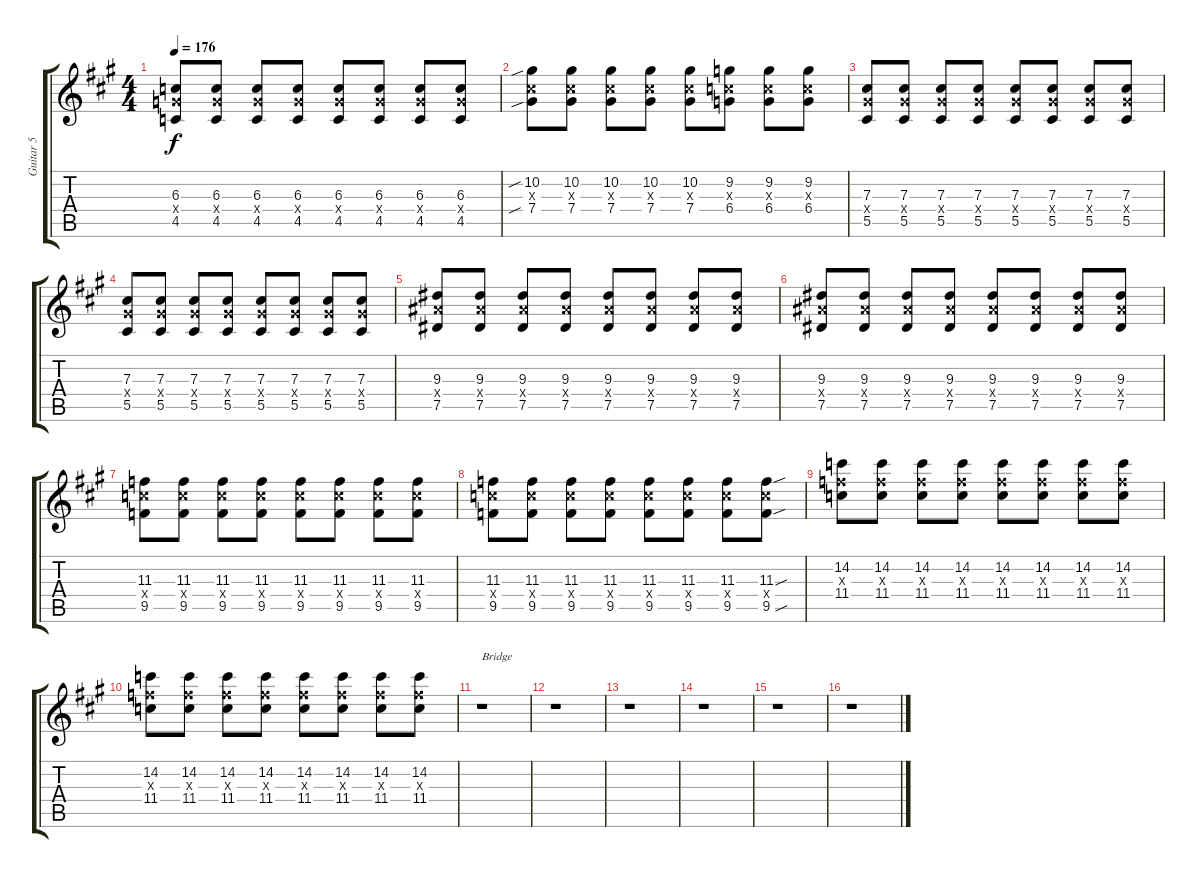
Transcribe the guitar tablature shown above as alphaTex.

\track ("Guitar 5" "Guitar 5") {instrument distortionguitar}
\staff {score tabs}
\tuning (Eb4 Bb3 Gb3 Db3 Ab2 Db2) {hide}
\ts (4 4)
\tempo 176
\clef g2
\ks a
(6.3 6.4{x} 4.5).8{dy f} (6.3 6.4{x} 4.5).8 (6.3 6.4{x} 4.5).8 (6.3 6.4{x} 4.5).8 (6.3 6.4{x} 4.5).8 (6.3 6.4{x} 4.5).8 (6.3 6.4{x} 4.5).8 (6.3 6.4{x} 4.5).8 |
(10.2{sib} 7.3{x} 7.4{sib}).8 (10.2 7.3{x} 7.4).8 (10.2 7.3{x} 7.4).8 (10.2 7.3{x} 7.4).8 (10.2 7.3{x} 7.4).8 (9.2 6.3{x} 6.4).8 (9.2 6.3{x} 6.4).8 (9.2 6.3{x} 6.4).8 |
(7.3 7.4{x} 5.5).8 (7.3 7.4{x} 5.5).8 (7.3 7.4{x} 5.5).8 (7.3 7.4{x} 5.5).8 (7.3 7.4{x} 5.5).8 (7.3 7.4{x} 5.5).8 (7.3 7.4{x} 5.5).8 (7.3 7.4{x} 5.5).8 |
(7.3 7.4{x} 5.5).8 (7.3 7.4{x} 5.5).8 (7.3 7.4{x} 5.5).8 (7.3 7.4{x} 5.5).8 (7.3 7.4{x} 5.5).8 (7.3 7.4{x} 5.5).8 (7.3 7.4{x} 5.5).8 (7.3 7.4{x} 5.5).8 |
(9.3 9.4{x} 7.5).8 (9.3 9.4{x} 7.5).8 (9.3 9.4{x} 7.5).8 (9.3 9.4{x} 7.5).8 (9.3 9.4{x} 7.5).8 (9.3 9.4{x} 7.5).8 (9.3 9.4{x} 7.5).8 (9.3 9.4{x} 7.5).8 |
(9.3 9.4{x} 7.5).8 (9.3 9.4{x} 7.5).8 (9.3 9.4{x} 7.5).8 (9.3 9.4{x} 7.5).8 (9.3 9.4{x} 7.5).8 (9.3 9.4{x} 7.5).8 (9.3 9.4{x} 7.5).8 (9.3 9.4{x} 7.5).8 |
(11.3 11.4{x} 9.5).8 (11.3 11.4{x} 9.5).8 (11.3 11.4{x} 9.5).8 (11.3 11.4{x} 9.5).8 (11.3 11.4{x} 9.5).8 (11.3 11.4{x} 9.5).8 (11.3 11.4{x} 9.5).8 (11.3 11.4{x} 9.5).8 |
(11.3 11.4{x} 9.5).8 (11.3 11.4{x} 9.5).8 (11.3 11.4{x} 9.5).8 (11.3 11.4{x} 9.5).8 (11.3 11.4{x} 9.5).8 (11.3 11.4{x} 9.5).8 (11.3 11.4{x} 9.5).8 (11.3{sou} 11.4{x} 9.5{sou}).8 |
(14.2 11.3{x} 11.4).8 (14.2 11.3{x} 11.4).8 (14.2 11.3{x} 11.4).8 (14.2 11.3{x} 11.4).8 (14.2 11.3{x} 11.4).8 (14.2 11.3{x} 11.4).8 (14.2 11.3{x} 11.4).8 (14.2 11.3{x} 11.4).8 |
(14.2 11.3{x} 11.4).8 (14.2 11.3{x} 11.4).8 (14.2 11.3{x} 11.4).8 (14.2 11.3{x} 11.4).8 (14.2 11.3{x} 11.4).8 (14.2 11.3{x} 11.4).8 (14.2 11.3{x} 11.4).8 (14.2 11.3{x} 11.4).8 |
r.1{txt "Bridge"} |
r.1 |
r.1 |
r.1 |
r.1 |
r.1
